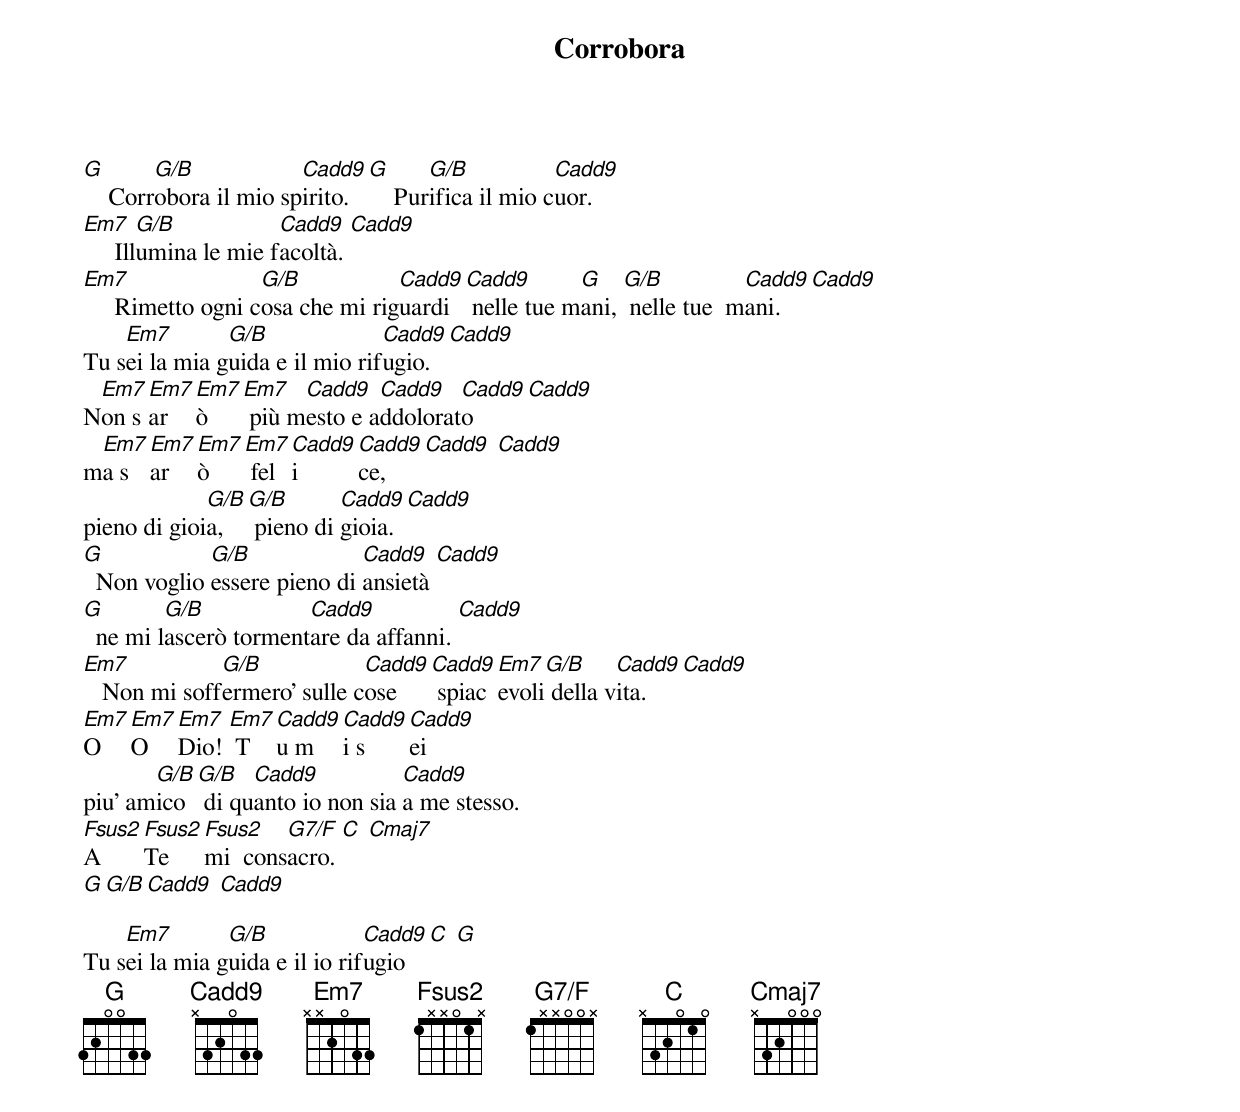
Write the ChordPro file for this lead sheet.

{title: Corrobora}
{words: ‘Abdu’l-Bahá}
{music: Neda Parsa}
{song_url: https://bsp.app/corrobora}
{define: G base-fret 1 frets 3 2 0 0 3 3}
{define: [G/B] base-fret 1 frets x 2 0 0 3 3}
{define: Cadd9 base-fret 1 frets x 3 2 0 3 3}
{define: Em7 base-fret 1 frets x x 2 0 3 3}
{define: Fsus2 base-fret 1 frets 1 x x 0 1 x}
{define: G7/F base-fret 1 frets 1 x x 0 0 x}

[G]    Corr[G/B]obora il mio sp[Cadd9]irito. [G]    Pur[G/B]ifica il mio c[Cadd9]uor.
[Em7]     Ill[G/B]umina le mie f[Cadd9]acoltà. [Cadd9]
[Em7]     Rimetto ogni c[G/B]osa che mi rig[Cadd9]uardi [Cadd9] nelle tue m[G]ani, [G/B] nelle tue  m[Cadd9]ani. [Cadd9]
Tu s[Em7]ei la mia g[G/B]uida e il mio rif[Cadd9]ugio. [Cadd9]
N[Em7]on s[Em7]ar[Em7]ò [Em7] più m[Cadd9]esto e a[Cadd9]ddolorat[Cadd9]o [Cadd9]
m[Em7]a s[Em7]ar[Em7]ò [Em7] fel[Cadd9]i[Cadd9]ce, [Cadd9] [Cadd9]
pieno di gioi[G/B]a, [G/B] pieno di [Cadd9]gioia. [Cadd9]
[G]  Non voglio [G/B]essere pieno di [Cadd9]ansietà [Cadd9]
[G]  ne mi l[G/B]ascerò torment[Cadd9]are da affanni. [Cadd9]
[Em7]   Non mi soff[G/B]ermero’ sulle c[Cadd9]ose [Cadd9] spiac[Em7]evoli[G/B] della v[Cadd9]ita. [Cadd9]
[Em7]O [Em7]O [Em7]Dio! [Em7] T[Cadd9]u m[Cadd9]i s[Cadd9]ei
piu’ am[G/B]ico [G/B] di qu[Cadd9]anto io non sia [Cadd9]a me stesso.
[Fsus2]A [Fsus2]Te [Fsus2]mi  cons[G7/F]acro. [C] [Cmaj7]
[G][G/B][Cadd9] [Cadd9]

Tu s[Em7]ei la mia g[G/B]uida e il io rif[Cadd9]ugio [C] [G]
